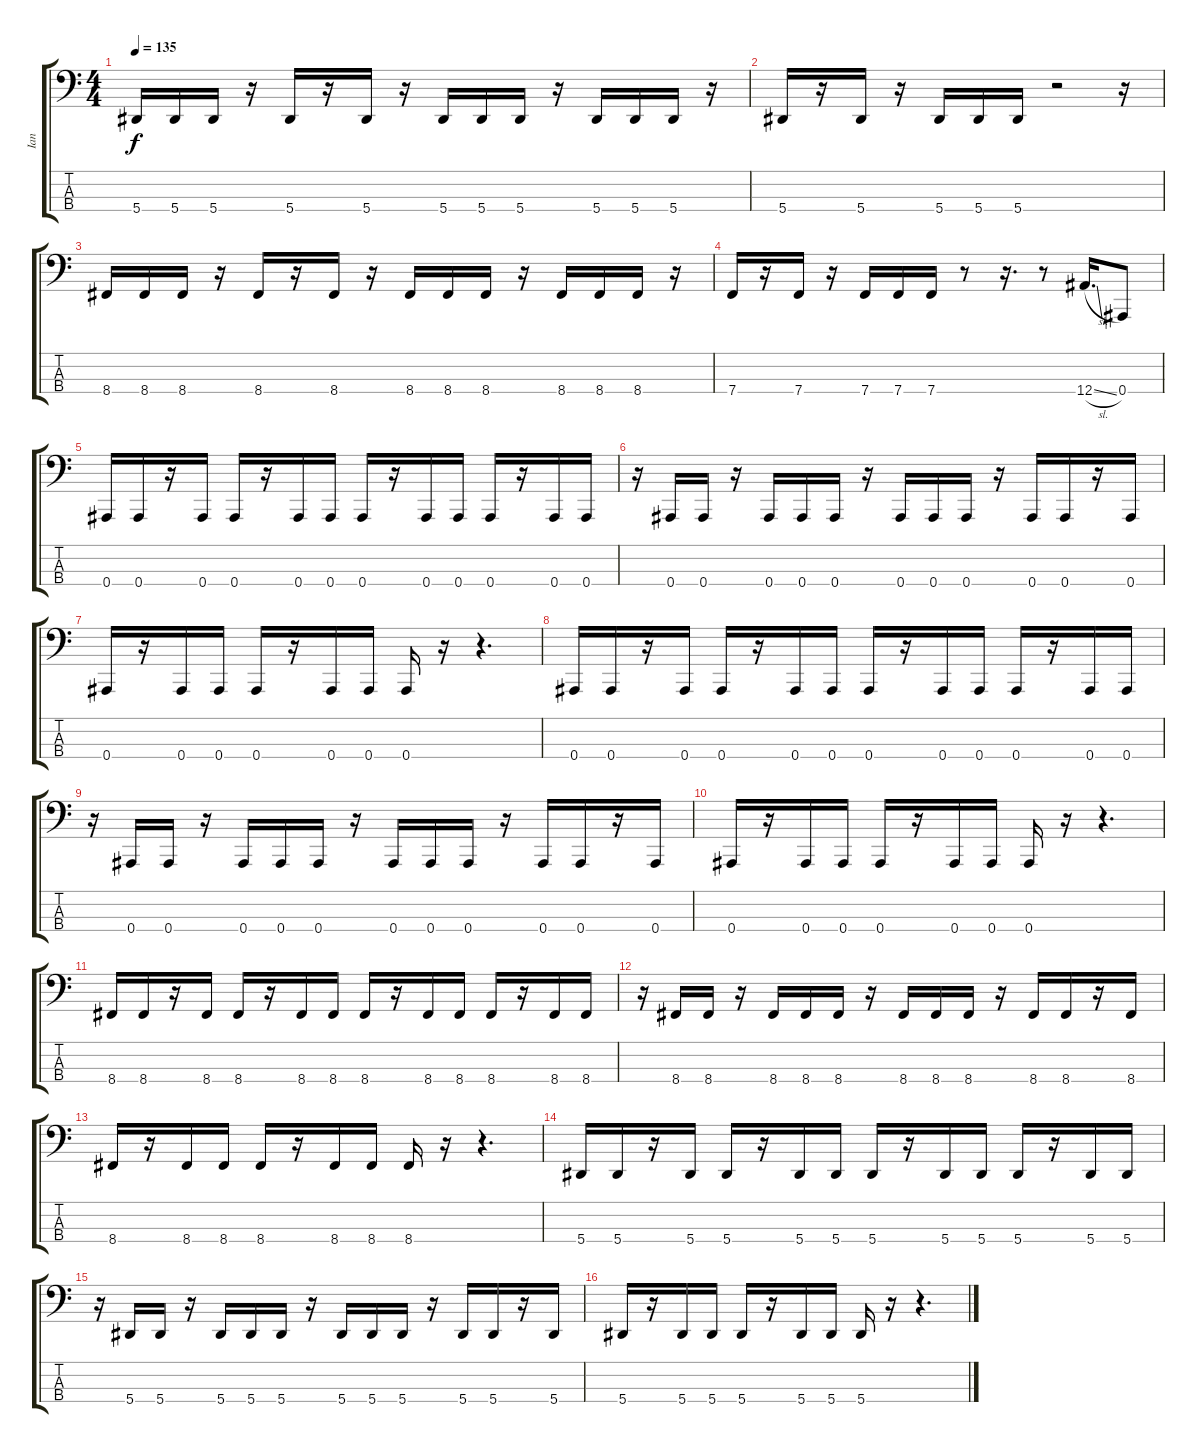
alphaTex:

\track ("Ian" "Ian") {instrument electricbasspick}
\staff {score tabs}
\tuning (Eb2 Bb1 F1 Bb0) {hide}
\ts (4 4)
\tempo 135
\clef f4
\ks c
5.4.16{dy f} 5.4.16 5.4.16 r.16 5.4.16 r.16 5.4.16 r.16 5.4.16 5.4.16 5.4.16 r.16 5.4.16 5.4.16 5.4.16 r.16 |
5.4.16 r.16 5.4.16 r.16 5.4.16 5.4.16 5.4.16 r.2 r.16 |
8.4.16 8.4.16 8.4.16 r.16 8.4.16 r.16 8.4.16 r.16 8.4.16 8.4.16 8.4.16 r.16 8.4.16 8.4.16 8.4.16 r.16 |
7.4.16 r.16 7.4.16 r.16 7.4.16 7.4.16 7.4.16 r.8 r.16{d} r.8 12.4{sl}.16{d} 0.4.8 |
0.4.16 0.4.16 r.16 0.4.16 0.4.16 r.16 0.4.16 0.4.16 0.4.16 r.16 0.4.16 0.4.16 0.4.16 r.16 0.4.16 0.4.16 |
r.16 0.4.16 0.4.16 r.16 0.4.16 0.4.16 0.4.16 r.16 0.4.16 0.4.16 0.4.16 r.16 0.4.16 0.4.16 r.16 0.4.16 |
0.4.16 r.16 0.4.16 0.4.16 0.4.16 r.16 0.4.16 0.4.16 0.4.16 r.16 r.4{d} |
0.4.16 0.4.16 r.16 0.4.16 0.4.16 r.16 0.4.16 0.4.16 0.4.16 r.16 0.4.16 0.4.16 0.4.16 r.16 0.4.16 0.4.16 |
r.16 0.4.16 0.4.16 r.16 0.4.16 0.4.16 0.4.16 r.16 0.4.16 0.4.16 0.4.16 r.16 0.4.16 0.4.16 r.16 0.4.16 |
0.4.16 r.16 0.4.16 0.4.16 0.4.16 r.16 0.4.16 0.4.16 0.4.16 r.16 r.4{d} |
8.4.16 8.4.16 r.16 8.4.16 8.4.16 r.16 8.4.16 8.4.16 8.4.16 r.16 8.4.16 8.4.16 8.4.16 r.16 8.4.16 8.4.16 |
r.16 8.4.16 8.4.16 r.16 8.4.16 8.4.16 8.4.16 r.16 8.4.16 8.4.16 8.4.16 r.16 8.4.16 8.4.16 r.16 8.4.16 |
8.4.16 r.16 8.4.16 8.4.16 8.4.16 r.16 8.4.16 8.4.16 8.4.16 r.16 r.4{d} |
5.4.16 5.4.16 r.16 5.4.16 5.4.16 r.16 5.4.16 5.4.16 5.4.16 r.16 5.4.16 5.4.16 5.4.16 r.16 5.4.16 5.4.16 |
r.16 5.4.16 5.4.16 r.16 5.4.16 5.4.16 5.4.16 r.16 5.4.16 5.4.16 5.4.16 r.16 5.4.16 5.4.16 r.16 5.4.16 |
5.4.16 r.16 5.4.16 5.4.16 5.4.16 r.16 5.4.16 5.4.16 5.4.16 r.16 r.4{d}
